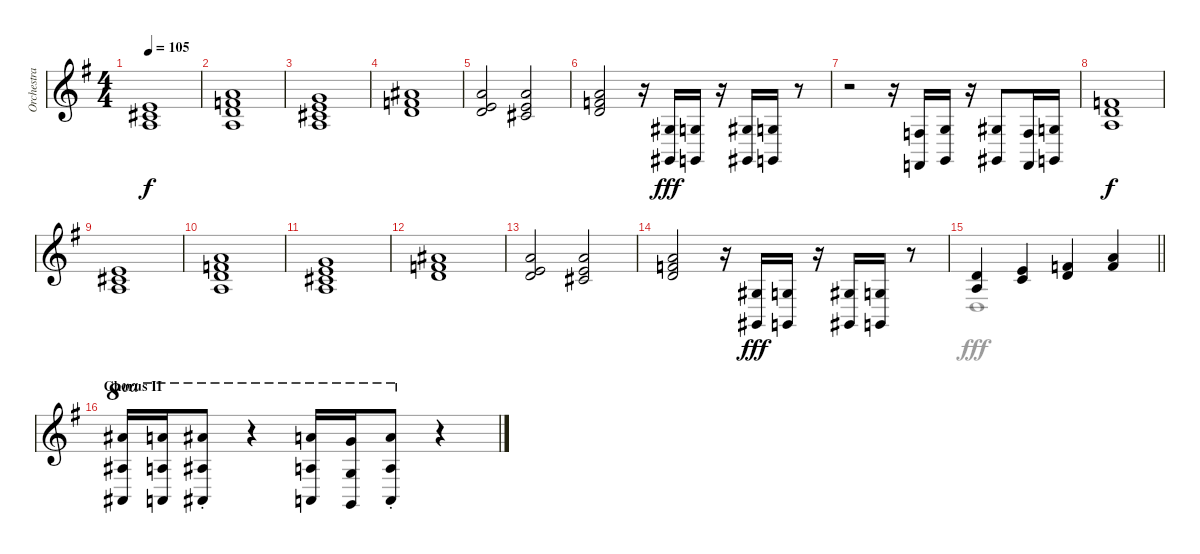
\track ("Orchestra" "Orchestra") {instrument brasssection}
\staff {score}
\tuning (D4 A3 F3 C3 G2 D2) {hide}
\voice
\ts (4 4)
\tempo 105
\clef g2
\ks eminor
(2.1 4.2 4.3).1{dy f} |
(7.1 8.2 9.3 9.4).1 |
(5.1 7.2 8.3 9.4).1 |
(8.1 8.2 9.3).1 |
(7.1 7.2 9.3).2 (7.1 7.2 8.3).2 |
(7.1 8.2 9.3).2 r.16 (8.4 6.6).16{dy fff} (7.4 5.6).16 r.16 (8.4 6.6).16 (7.4 5.6).16 r.8 |
r.2 r.16 (5.4 3.6).16 (7.4 5.6).16 r.16 (8.4 6.6).8 (5.4 3.6).16 (7.4 5.6).16 |
(3.1 5.2 4.3).1{dy f} |
(2.1 4.2 4.3).1 |
(7.1 8.2 9.3 9.4).1 |
(5.1 7.2 8.3 9.4).1 |
(8.1 8.2 9.3).1 |
(7.1 7.2 9.3).2 (7.1 7.2 8.3).2 |
(7.1 8.2 9.3).2 r.16 (8.4 6.6).16{dy fff} (7.4 5.6).16 r.16 (8.4 6.6).16 (7.4 5.6).16 r.8 |
\barLineRight lightlight
(5.2 4.3).4 (7.2 7.3).4 (3.1 5.2).4 (7.1 8.2).4 |
\section ("" "Chorus II")
(20.1 17.3 15.5).16{ot 8va} (19.1 16.3 14.5).16{ot 8va} (20.1{st} 17.3{st} 15.5{st}).8{ot 8va} r.4{ot 8va} (19.1 16.3 14.5).16{ot 8va} (17.1 14.3 12.5).16{ot 8va} (19.1{st} 16.3{st} 14.5{st}).8{ot 8va} r.4
\voice
\clef g2
\ottava regular
\simile none
\ks eminor
|
|
|
|
|
|
|
|
|
|
|
|
|
|
\barLineRight lightlight
2.4.1 |
